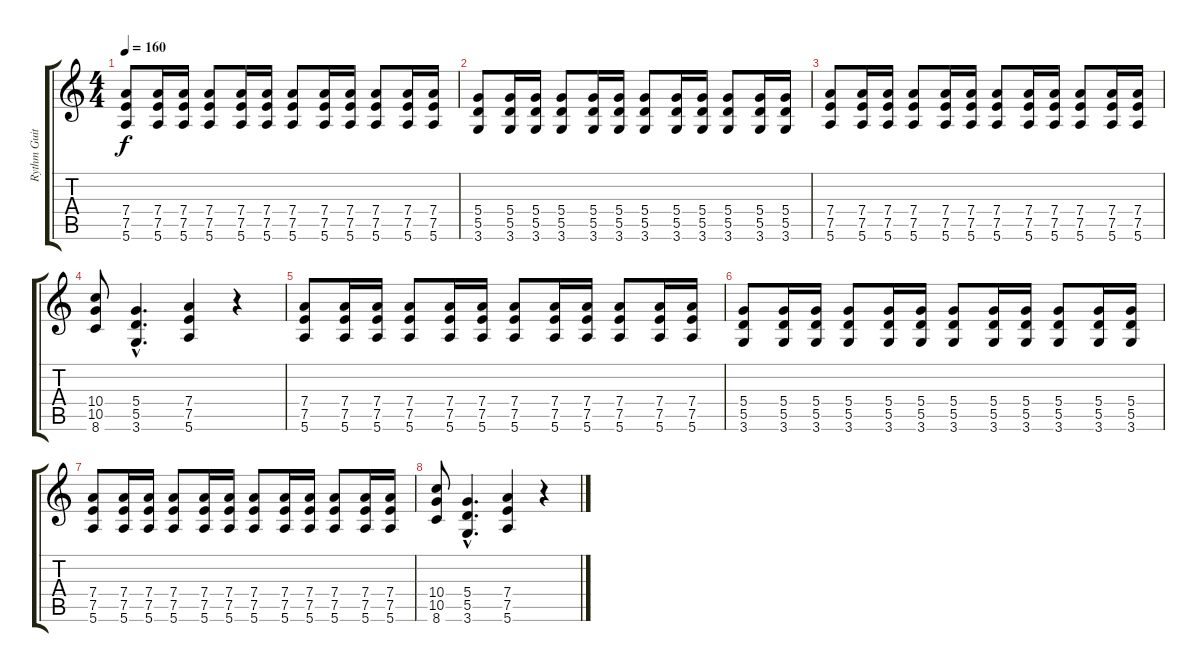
\track ("Rythm Guitar" "Rythm Guit") {instrument overdrivenguitar}
\staff {score tabs}
\tuning (E4 B3 G3 D3 A2 E2) {hide}
\ts (4 4)
\tempo 160
\clef g2
\ks c
(7.4 7.5 5.6).8{dy f} (7.4 7.5 5.6).16 (7.4 7.5 5.6).16 (7.4 7.5 5.6).8 (7.4 7.5 5.6).16 (7.4 7.5 5.6).16 (7.4 7.5 5.6).8 (7.4 7.5 5.6).16 (7.4 7.5 5.6).16 (7.4 7.5 5.6).8 (7.4 7.5 5.6).16 (7.4 7.5 5.6).16 |
(5.4 5.5 3.6).8 (5.4 5.5 3.6).16 (5.4 5.5 3.6).16 (5.4 5.5 3.6).8 (5.4 5.5 3.6).16 (5.4 5.5 3.6).16 (5.4 5.5 3.6).8 (5.4 5.5 3.6).16 (5.4 5.5 3.6).16 (5.4 5.5 3.6).8 (5.4 5.5 3.6).16 (5.4 5.5 3.6).16 |
(7.4 7.5 5.6).8 (7.4 7.5 5.6).16 (7.4 7.5 5.6).16 (7.4 7.5 5.6).8 (7.4 7.5 5.6).16 (7.4 7.5 5.6).16 (7.4 7.5 5.6).8 (7.4 7.5 5.6).16 (7.4 7.5 5.6).16 (7.4 7.5 5.6).8 (7.4 7.5 5.6).16 (7.4 7.5 5.6).16 |
(10.4 10.5 8.6).8 (5.4{hac} 5.5{hac} 3.6{hac}).4{d} (7.4 7.5 5.6).4 r.4 |
(7.4 7.5 5.6).8 (7.4 7.5 5.6).16 (7.4 7.5 5.6).16 (7.4 7.5 5.6).8 (7.4 7.5 5.6).16 (7.4 7.5 5.6).16 (7.4 7.5 5.6).8 (7.4 7.5 5.6).16 (7.4 7.5 5.6).16 (7.4 7.5 5.6).8 (7.4 7.5 5.6).16 (7.4 7.5 5.6).16 |
(5.4 5.5 3.6).8 (5.4 5.5 3.6).16 (5.4 5.5 3.6).16 (5.4 5.5 3.6).8 (5.4 5.5 3.6).16 (5.4 5.5 3.6).16 (5.4 5.5 3.6).8 (5.4 5.5 3.6).16 (5.4 5.5 3.6).16 (5.4 5.5 3.6).8 (5.4 5.5 3.6).16 (5.4 5.5 3.6).16 |
(7.4 7.5 5.6).8 (7.4 7.5 5.6).16 (7.4 7.5 5.6).16 (7.4 7.5 5.6).8 (7.4 7.5 5.6).16 (7.4 7.5 5.6).16 (7.4 7.5 5.6).8 (7.4 7.5 5.6).16 (7.4 7.5 5.6).16 (7.4 7.5 5.6).8 (7.4 7.5 5.6).16 (7.4 7.5 5.6).16 |
(10.4 10.5 8.6).8 (5.4{hac} 5.5{hac} 3.6{hac}).4{d} (7.4 7.5 5.6).4 r.4
